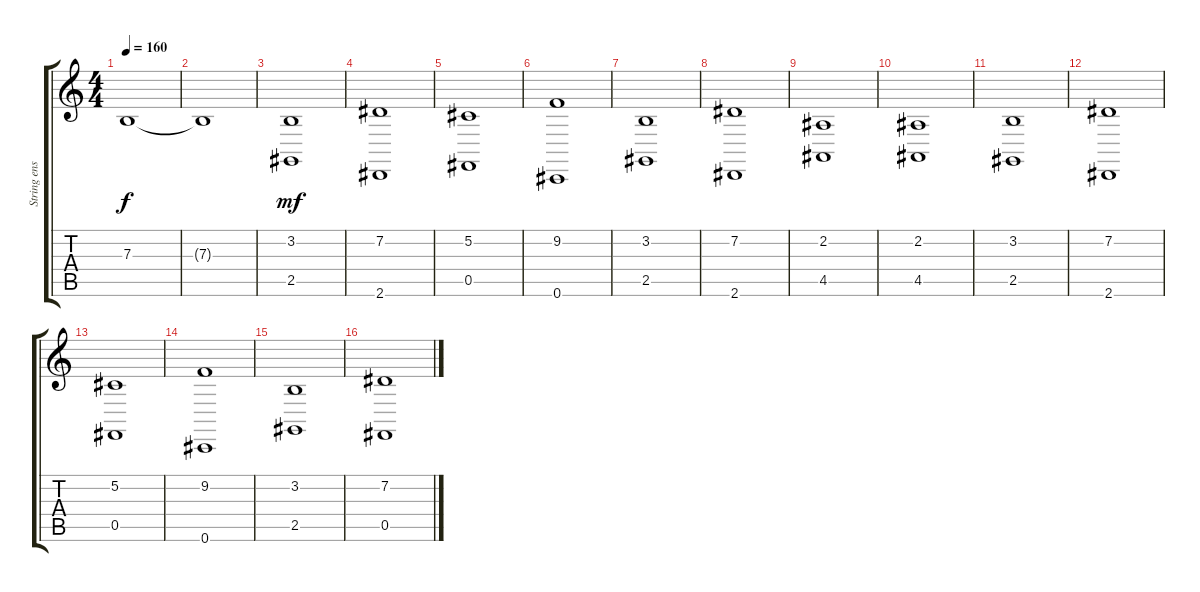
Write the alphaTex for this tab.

\track ("String ensemble" "String ens") {instrument stringensemble1}
\staff {score tabs}
\tuning (Db4 Ab3 E3 B2 Gb2 Db2) {hide}
\ts (4 4)
\tempo 160
\clef g2
\ks c
7.3.1{dy f} |
7.3{t}.1 |
(3.2 2.5).1{dy mf} |
(7.2 2.6).1 |
(5.2 0.5).1 |
(9.2 0.6).1 |
(3.2 2.5).1 |
(7.2 2.6).1 |
(2.2 4.5).1 |
(2.2 4.5).1 |
(3.2 2.5).1 |
(7.2 2.6).1 |
(5.2 0.5).1 |
(9.2 0.6).1 |
(3.2 2.5).1 |
(7.2 0.5).1
